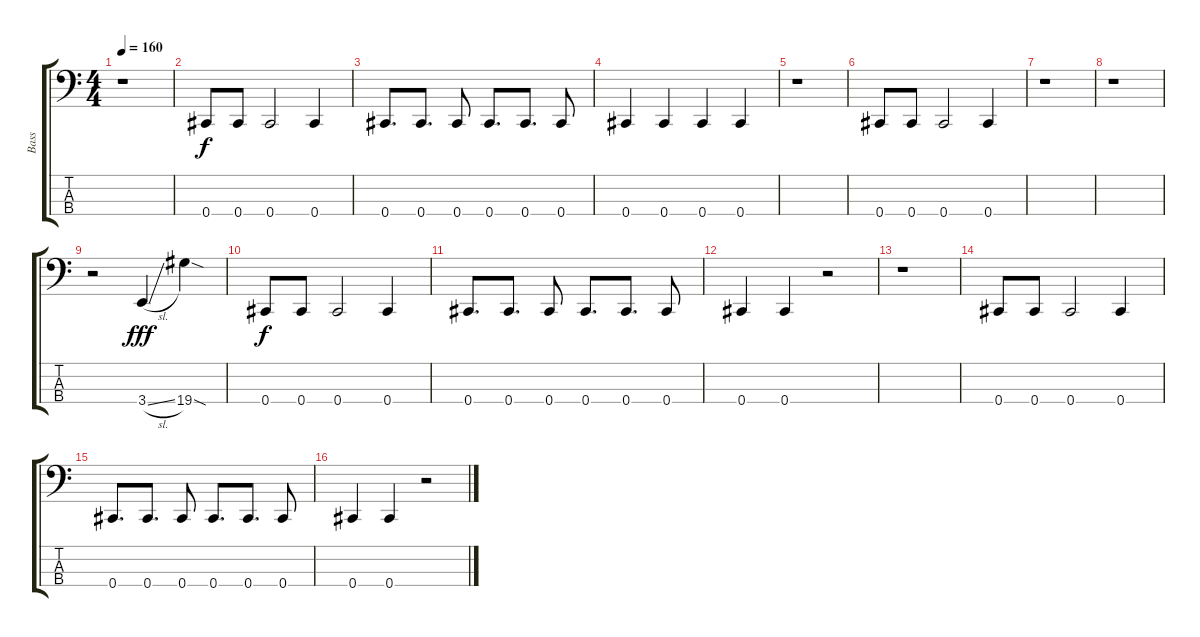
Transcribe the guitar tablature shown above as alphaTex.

\track ("Bass" "Bass") {instrument electricbassfinger}
\staff {score tabs}
\tuning (Gb2 Db2 Ab1 Db1) {hide}
\ts (4 4)
\tempo 160
\clef f4
\ks c
r.1{dy f} |
0.4.8 0.4.8 0.4.2 0.4.4 |
0.4.8{d} 0.4.8{d} 0.4.8 0.4.8{d} 0.4.8{d} 0.4.8 |
0.4.4 0.4.4 0.4.4 0.4.4 |
r.1 |
0.4.8 0.4.8 0.4.2 0.4.4 |
r.1 |
r.1 |
r.2 3.4{sl}.4{dy fff instrument electricbassfinger} 19.4{sod}.4 |
0.4.8{dy f instrument electricbassfinger} 0.4.8 0.4.2 0.4.4 |
0.4.8{d} 0.4.8{d} 0.4.8 0.4.8{d} 0.4.8{d} 0.4.8 |
0.4.4 0.4.4 r.2 |
r.1 |
0.4.8 0.4.8 0.4.2 0.4.4 |
0.4.8{d} 0.4.8{d} 0.4.8 0.4.8{d} 0.4.8{d} 0.4.8 |
0.4.4 0.4.4 r.2
